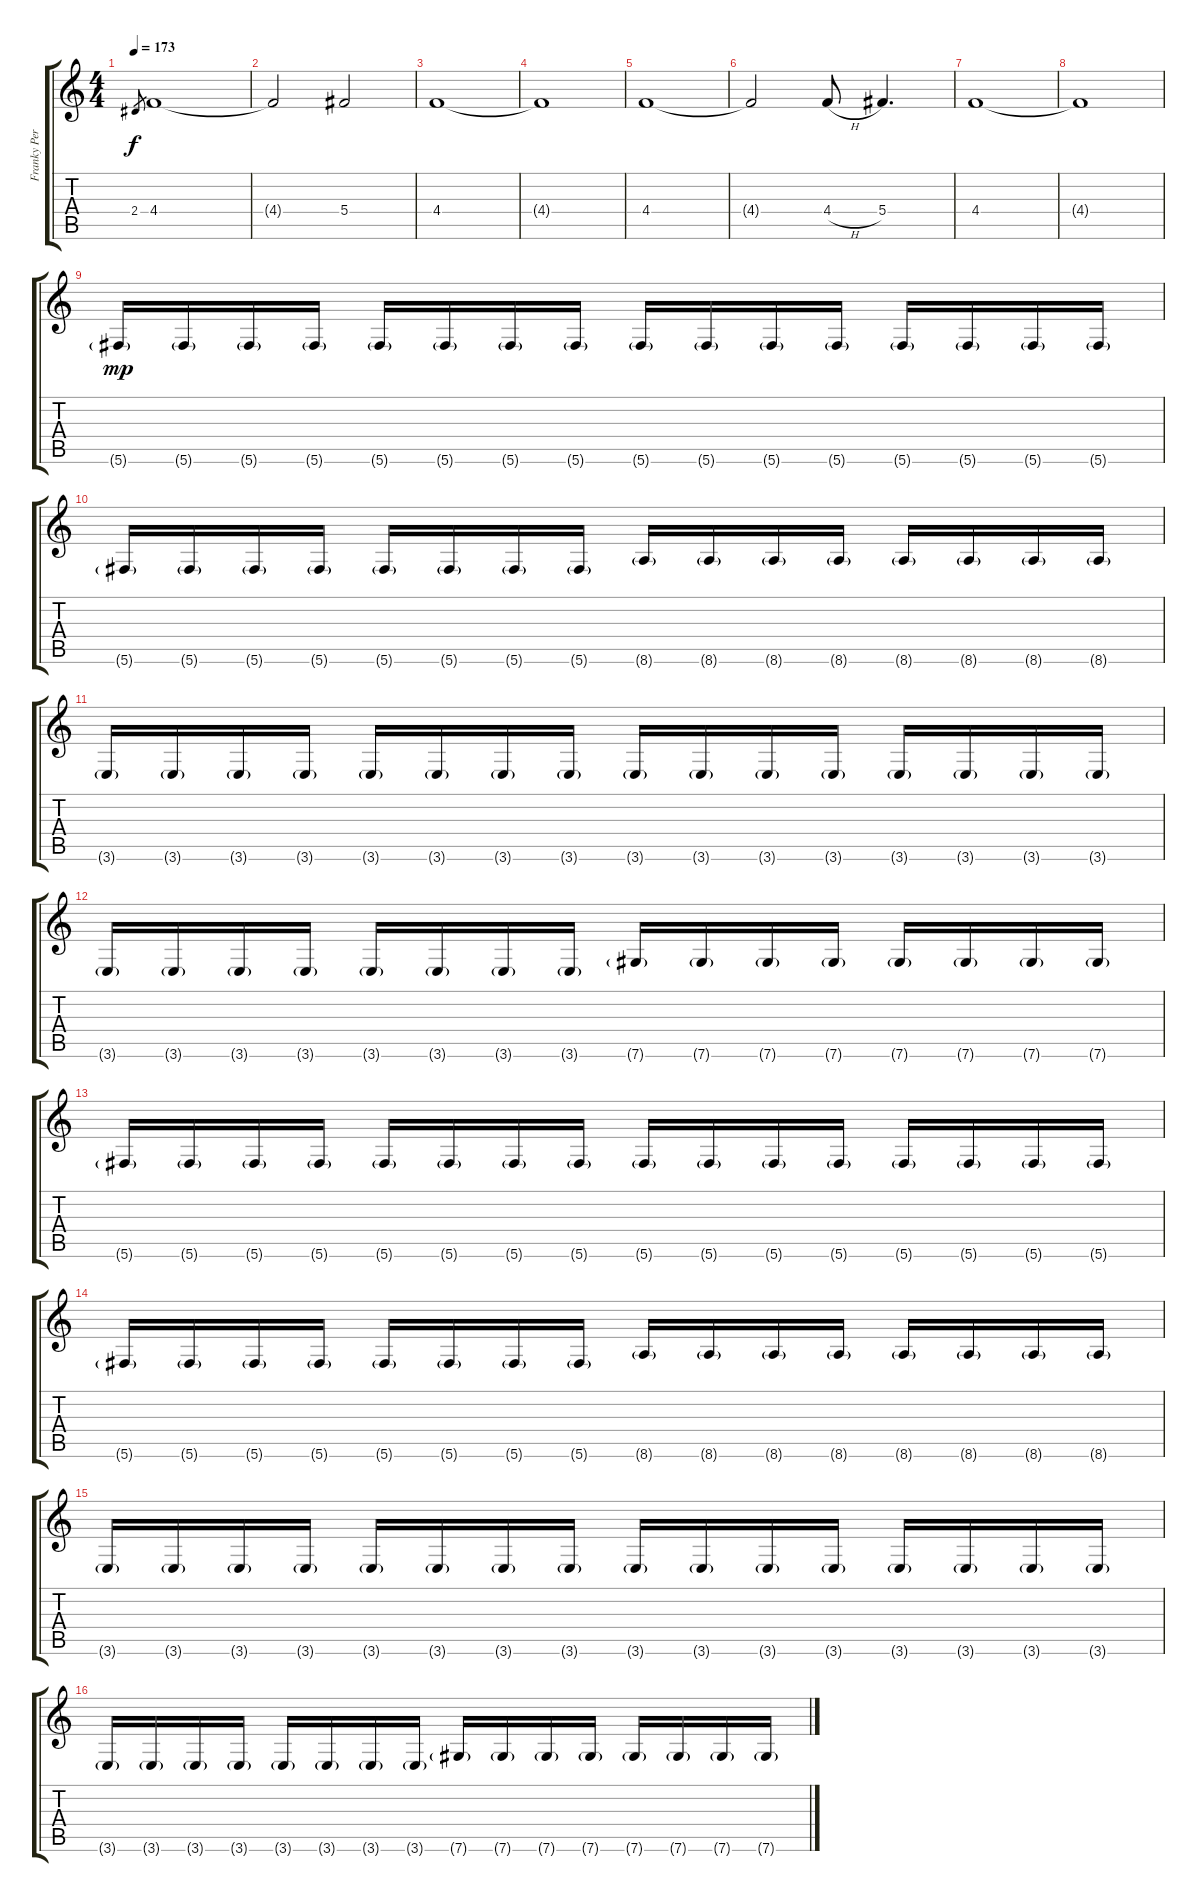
\track ("Franky Perez" "Franky Per") {instrument overdrivenguitar}
\staff {score tabs}
\tuning (Eb4 Bb3 Gb3 Db3 Ab2 Db2) {hide}
\ts (4 4)
\tempo 173
\clef g2
\ks c
2.4.8{gr dy f} 4.4.1 |
4.4{t}.2 5.4.2 |
4.4.1 |
4.4{t}.1 |
4.4.1 |
4.4{t}.2 4.4{h}.8 5.4.4{d} |
4.4.1 |
4.4{t}.1 |
5.6{g}.16{dy mp} 5.6{g}.16 5.6{g}.16 5.6{g}.16 5.6{g}.16 5.6{g}.16 5.6{g}.16 5.6{g}.16 5.6{g}.16 5.6{g}.16 5.6{g}.16 5.6{g}.16 5.6{g}.16 5.6{g}.16 5.6{g}.16 5.6{g}.16 |
5.6{g}.16 5.6{g}.16 5.6{g}.16 5.6{g}.16 5.6{g}.16 5.6{g}.16 5.6{g}.16 5.6{g}.16 8.6{g}.16 8.6{g}.16 8.6{g}.16 8.6{g}.16 8.6{g}.16 8.6{g}.16 8.6{g}.16 8.6{g}.16 |
3.6{g}.16 3.6{g}.16 3.6{g}.16 3.6{g}.16 3.6{g}.16 3.6{g}.16 3.6{g}.16 3.6{g}.16 3.6{g}.16 3.6{g}.16 3.6{g}.16 3.6{g}.16 3.6{g}.16 3.6{g}.16 3.6{g}.16 3.6{g}.16 |
3.6{g}.16 3.6{g}.16 3.6{g}.16 3.6{g}.16 3.6{g}.16 3.6{g}.16 3.6{g}.16 3.6{g}.16 7.6{g}.16 7.6{g}.16 7.6{g}.16 7.6{g}.16 7.6{g}.16 7.6{g}.16 7.6{g}.16 7.6{g}.16 |
5.6{g}.16 5.6{g}.16 5.6{g}.16 5.6{g}.16 5.6{g}.16 5.6{g}.16 5.6{g}.16 5.6{g}.16 5.6{g}.16 5.6{g}.16 5.6{g}.16 5.6{g}.16 5.6{g}.16 5.6{g}.16 5.6{g}.16 5.6{g}.16 |
5.6{g}.16 5.6{g}.16 5.6{g}.16 5.6{g}.16 5.6{g}.16 5.6{g}.16 5.6{g}.16 5.6{g}.16 8.6{g}.16 8.6{g}.16 8.6{g}.16 8.6{g}.16 8.6{g}.16 8.6{g}.16 8.6{g}.16 8.6{g}.16 |
3.6{g}.16 3.6{g}.16 3.6{g}.16 3.6{g}.16 3.6{g}.16 3.6{g}.16 3.6{g}.16 3.6{g}.16 3.6{g}.16 3.6{g}.16 3.6{g}.16 3.6{g}.16 3.6{g}.16 3.6{g}.16 3.6{g}.16 3.6{g}.16 |
3.6{g}.16 3.6{g}.16 3.6{g}.16 3.6{g}.16 3.6{g}.16 3.6{g}.16 3.6{g}.16 3.6{g}.16 7.6{g}.16 7.6{g}.16 7.6{g}.16 7.6{g}.16 7.6{g}.16 7.6{g}.16 7.6{g}.16 7.6{g}.16
